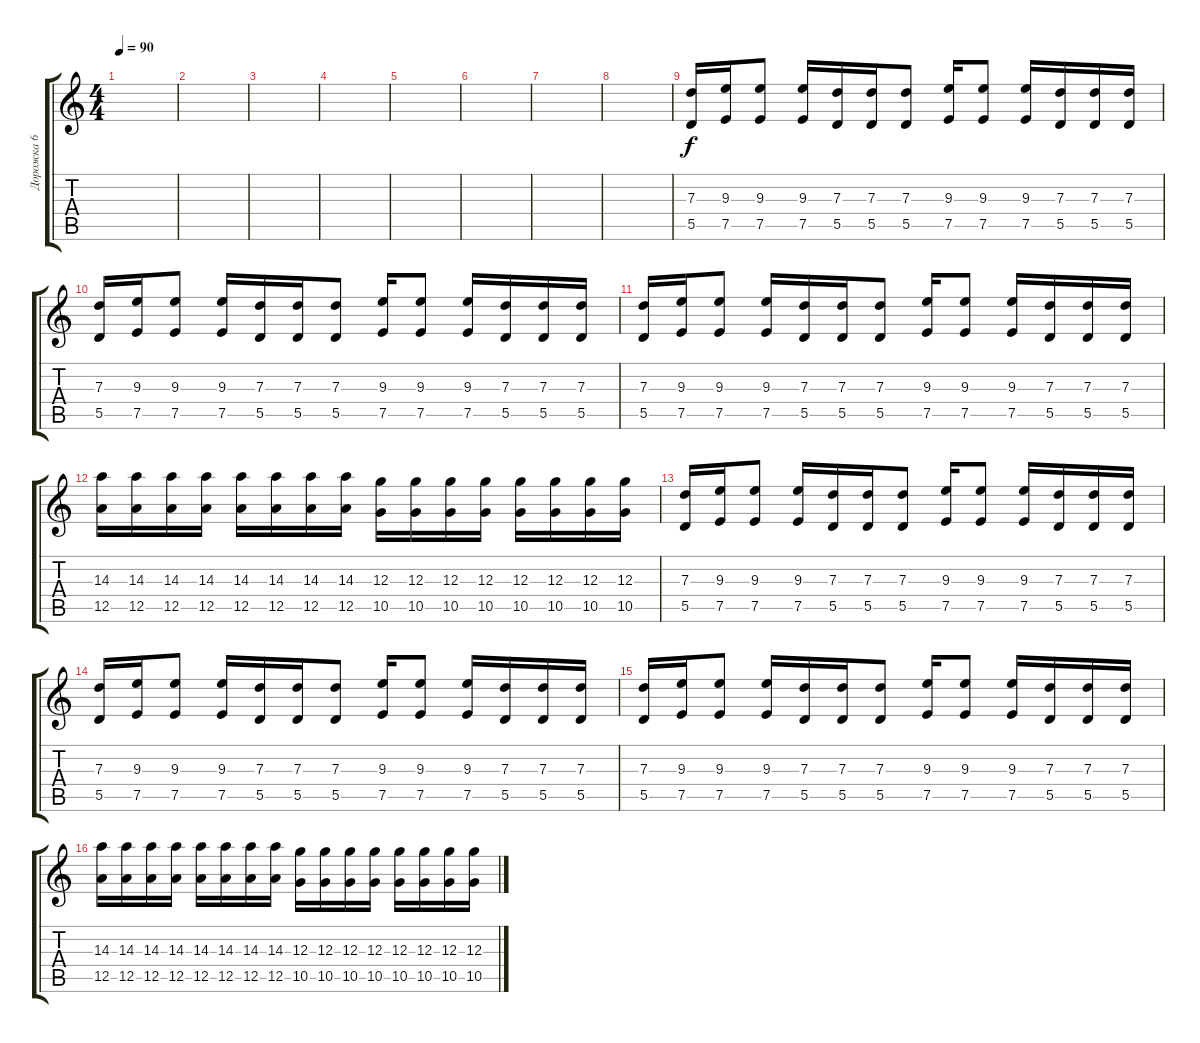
\track ("Дорожка 6" "Дорожка 6") {instrument overdrivenguitar}
\staff {score tabs}
\tuning (E4 B3 G3 D3 A2 D2) {hide}
\ts (4 4)
\tempo 90
\clef g2
\ks c
|
|
|
|
|
|
|
|
(7.3 5.5).16 (9.3 7.5).16 (9.3 7.5).8 (9.3 7.5).16 (7.3 5.5).16 (7.3 5.5).16 (7.3 5.5).8 (9.3 7.5).16 (9.3 7.5).8 (9.3 7.5).16 (7.3 5.5).16 (7.3 5.5).16 (7.3 5.5).16 |
(7.3 5.5).16 (9.3 7.5).16 (9.3 7.5).8 (9.3 7.5).16 (7.3 5.5).16 (7.3 5.5).16 (7.3 5.5).8 (9.3 7.5).16 (9.3 7.5).8 (9.3 7.5).16 (7.3 5.5).16 (7.3 5.5).16 (7.3 5.5).16 |
(7.3 5.5).16 (9.3 7.5).16 (9.3 7.5).8 (9.3 7.5).16 (7.3 5.5).16 (7.3 5.5).16 (7.3 5.5).8 (9.3 7.5).16 (9.3 7.5).8 (9.3 7.5).16 (7.3 5.5).16 (7.3 5.5).16 (7.3 5.5).16 |
(14.3 12.5).16 (14.3 12.5).16 (14.3 12.5).16 (14.3 12.5).16 (14.3 12.5).16 (14.3 12.5).16 (14.3 12.5).16 (14.3 12.5).16 (12.3 10.5).16 (12.3 10.5).16 (12.3 10.5).16 (12.3 10.5).16 (12.3 10.5).16 (12.3 10.5).16 (12.3 10.5).16 (12.3 10.5).16 |
(7.3 5.5).16 (9.3 7.5).16 (9.3 7.5).8 (9.3 7.5).16 (7.3 5.5).16 (7.3 5.5).16 (7.3 5.5).8 (9.3 7.5).16 (9.3 7.5).8 (9.3 7.5).16 (7.3 5.5).16 (7.3 5.5).16 (7.3 5.5).16 |
(7.3 5.5).16 (9.3 7.5).16 (9.3 7.5).8 (9.3 7.5).16 (7.3 5.5).16 (7.3 5.5).16 (7.3 5.5).8 (9.3 7.5).16 (9.3 7.5).8 (9.3 7.5).16 (7.3 5.5).16 (7.3 5.5).16 (7.3 5.5).16 |
(7.3 5.5).16 (9.3 7.5).16 (9.3 7.5).8 (9.3 7.5).16 (7.3 5.5).16 (7.3 5.5).16 (7.3 5.5).8 (9.3 7.5).16 (9.3 7.5).8 (9.3 7.5).16 (7.3 5.5).16 (7.3 5.5).16 (7.3 5.5).16 |
(14.3 12.5).16 (14.3 12.5).16 (14.3 12.5).16 (14.3 12.5).16 (14.3 12.5).16 (14.3 12.5).16 (14.3 12.5).16 (14.3 12.5).16 (12.3 10.5).16 (12.3 10.5).16 (12.3 10.5).16 (12.3 10.5).16 (12.3 10.5).16 (12.3 10.5).16 (12.3 10.5).16 (12.3 10.5).16
